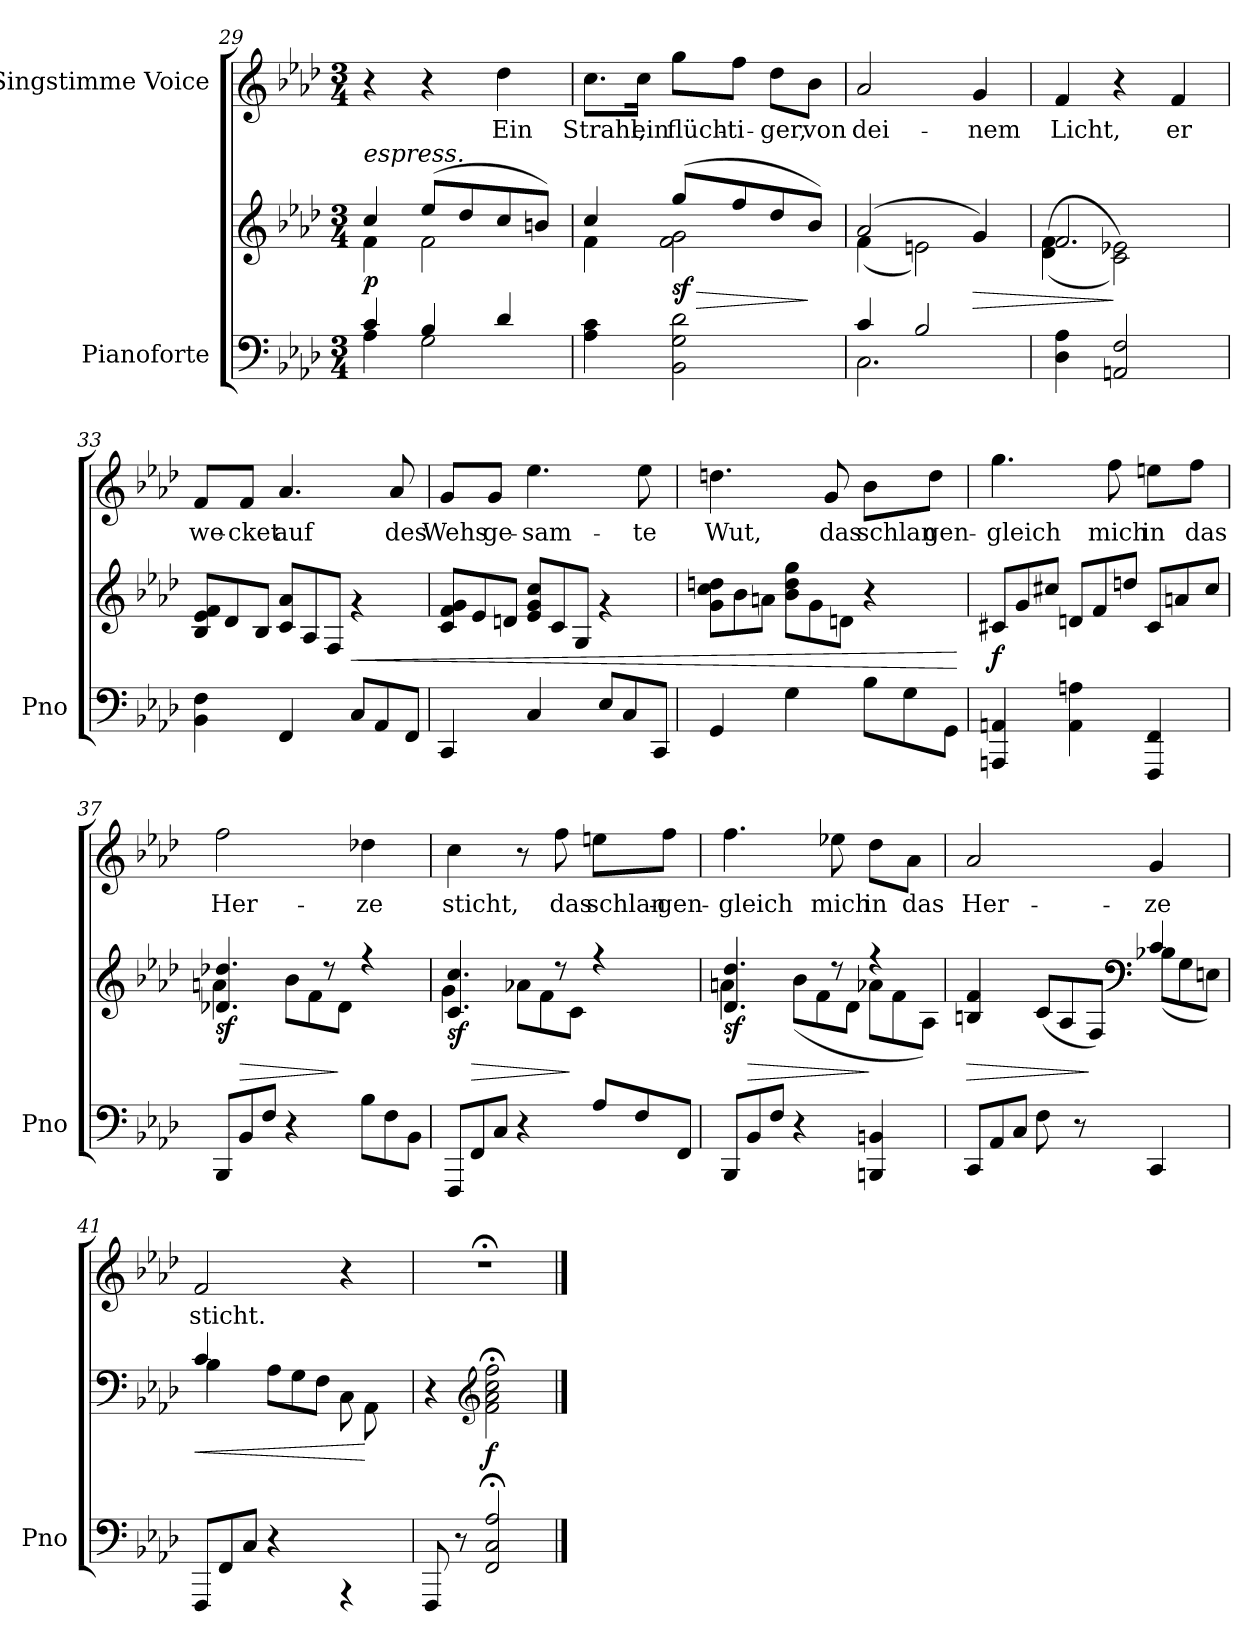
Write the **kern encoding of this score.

**kern	**kern	**dynam	**kern	**text
*part2	*part2	*part2	*part1	*part1
*staff3	*staff2	*staff2/3	*staff1	*staff1
*I"Pianoforte	*	*	*I"Singstimme Voice	*
*I'Pno	*	*	*	*
!!LO:PB:g=z
*clefF4	*clefG2	*	*clefG2	*
*k[b-e-a-d-]	*k[b-e-a-d-]	*	*k[b-e-a-d-]	*
*M3/4	*M3/4	*	*M3/4	*
=29	=29	=29	=29	=29
*^	*^	*	*	*
!	!	!LO:TX:a:i:t=espress.	!	!	!	!
!	!	!	!	!LO:DY:b	!	!
4c/	4A-\	4cc/	4f\	p	4r	.
4B-/	2G\	(>8ee-/L	2f\	.	4r	.
.	.	8dd-/	.	.	.	.
!	!	!	!	!	!	!LO:LY:b
4d-/	.	8cc/	.	.	4dd-\	Ein
.	.	8bn/J)	.	.	.	.
*v	*v	*	*	*	*	*
=30	=30	=30	=30	=30	=30
!	!	!	!	!	!LO:LY:b
4A-\ 4c\	4cc/	4f\	.	8.cc\L	Strahl,
!	!	!	!	!	!LO:LY:b
.	.	.	.	16cc\Jk	ein
!	!	!	!LO:HP:b	!	!LO:LY:b
!	!	!	!LO:DY:n=1:b	!	!
2BB-\ 2G\ 2d-\	(>8gg/L	2f\ 2g\	> sf	8gg\L	flüch-
!	!	!	!	!	!LO:LY:b
.	8ff/	.	.	8ff\J	-ti-
!	!	!	!	!	!LO:LY:b
.	8dd-/	.	.	8dd-\L	-ger,
!	!	!	!	!	!LO:LY:b
.	8b-/J)	.	]	8b-\J	von
=31	=31	=31	=31	=31	=31
*^	*	*	*	*	*
!	!	!	!	!	!	!LO:LY:b
4c/	2.C\	(>2a-/	(<4f\	.	2a-/	dei-
2B-/	.	.	2en\)	.	.	.
!	!	!	!	!LO:HP:b	!	!LO:LY:b
.	.	4g/)	.	>	4g/	-nem
*v	*v	*	*	*	*	*
=32	=32	=32	=32	=32	=32
!	!	!	!	!	!LO:LY:b
4D-\ 4A-\	2.f/	(<(<4d-\ 4f\	.	4f/	Licht,
2AAn/ 2F/	.	2c\ 2e-X\))	]	4r	.
!	!	!	!	!	!LO:LY:b
.	.	.	.	4f/	er
*	*v	*v	*	*	*
!!LO:LB:g=z
=33	=33	=33	=33	=33
*	*Xtuplet	*	*	*
!	!	!	!	!LO:LY:b
4BB-\ 4F\	(>12B-/ 12e-/ 12f/L	.	8f/L	we-
.	12d-/	.	.	.
!	!	!	!	!LO:LY:b
.	.	.	8f/J	-cket
.	12B-/J	.	.	.
!	!	!	!	!LO:LY:b
4FF/	12c/ 12a-/L	.	4.a-/	auf
.	12A-/	.	.	.
.	12F/J	.	.	.
*Xtuplet	*	*	*	*
!	!	!LO:HP:b	!	!
12C/L	4rg	<	.	.
12AA-/	.	.	.	.
!	!	!	!	!LO:LY:b
.	.	.	8a-/	des
12FF/J)	.	.	.	.
=34	=34	=34	=34	=34
!	!	!	!	!LO:LY:b
4CC/	(>12c/ 12f/ 12g/L	.	8g/L	Wehs
.	12e-/	.	.	.
!	!	!	!	!LO:LY:b
.	.	.	8g/J	ge-
.	12dn/J	.	.	.
!	!	!	!	!LO:LY:b
4C/	12e-/ 12g/ 12cc/L	.	4.ee-\	-sam-
.	12c/	.	.	.
.	12G/J	.	.	.
12E-/L	4rg	.	.	.
12C/	.	.	.	.
!	!	!	!	!LO:LY:b
.	.	.	8ee-\	-te
12CC/J)	.	.	.	.
=35	=35	=35	=35	=35
!	!	!	!	!LO:LY:b
4GG/	(>12g\ 12cc\ 12ddn\L	.	4.ddn\	Wut,
.	12b-\	.	.	.
.	12an\J	.	.	.
4G\	12b-\ 12dd\ 12gg\L	.	.	.
.	12g\	.	.	.
!	!	!	!	!LO:LY:b
.	.	.	8g/	das
.	12dn\J	.	.	.
!	!	!	!	!LO:LY:b
12B-\L	4r	.	8b-\L	schlan
12G\	.	.	.	.
!	!	!	!	!LO:LY:b
.	.	.	8dd\J	gen-
12GG\J)	.	.	.	.
.	.	[	.	.
!!LO:LB:g=z
=36	=36	=36	=36	=36
!	!	!LO:DY:b	!	!LO:LY:b
4AAAn/ 4AAn/	12c#X/L	f	4.gg\	-gleich
.	12g/	.	.	.
.	12cc#X/J	.	.	.
4AA\ 4An\	12dn/L	.	.	.
.	12f/	.	.	.
!	!	!	!	!LO:LY:b
.	.	.	8ff\	mich
.	12ddn/J	.	.	.
!	!	!	!	!LO:LY:b
4FFF/ 4FF/	12c#/L	.	8een\L	in
.	12an/	.	.	.
!	!	!	!	!LO:LY:b
.	.	.	8ff\J	das
.	12cc#/J	.	.	.
=37	=37	=37	=37	=37
!	!	!LO:HP:b	!	!LO:LY:b
*	*^	*	*	*
!	!	!	!LO:DY:n=1:b	!	!
12BBB-/L	4.d-X/ 4.dd-X/	4an\	> sf	2ff\	Her-
12BB-/	.	.	.	.	.
12F/J	.	.	.	.	.
4r	.	(>12b-\L	.	.	.
.	.	12f\	.	.	.
.	8r	.	.	.	.
.	.	12d-\J	]	.	.
!	!	!	!	!	!LO:LY:b
12B-\L	4rff	4ryy	.	4dd-X\	-ze
12F\	.	.	.	.	.
12BB-\J)	.	.	.	.	.
=38	=38	=38	=38	=38	=38
!	!	!	!LO:HP:b	!	!LO:LY:b
!	!	!	!LO:DY:n=1:b	!	!
12FFF/L	4.c/ 4.cc/	4g\	> sf	4cc\	sticht,
12FF/	.	.	.	.	.
12C/J	.	.	.	.	.
4r	.	(>12a-X\L	.	8r	.
.	.	12f\	.	.	.
!	!	!	!	!	!LO:LY:b
.	8r	.	.	8ff\	das
.	.	12c\J	]	.	.
!	!	!	!	!	!LO:LY:b
12A-/L	4rff	4ryy	.	8een\L	schlan-
12F/	.	.	.	.	.
!	!	!	!	!	!LO:LY:b
.	.	.	.	8ff\J	-gen-
12FF/J)	.	.	.	.	.
!!LO:LB:g=z
=39	=39	=39	=39	=39	=39
!	!	!	!LO:HP:b	!	!LO:LY:b
!	!	!	!LO:DY:n=1:b	!	!
12BBB-/L	4.d-/ 4.dd-/	4an\	> sf	4.ff\	-gleich
12BB-/	.	.	.	.	.
12F/J	.	.	.	.	.
4r	.	(<12b-\L	.	.	.
.	.	12f\	.	.	.
!	!	!	!	!	!LO:LY:b
.	8r	.	.	8ee-X\	mich
.	.	12d-\J	.	.	.
!	!	!	!	!	!LO:LY:b
4BBBn/ 4BBn/	4r	12a-X\L	]	8dd-\L	in
.	.	12f\	.	.	.
!	!	!	!	!	!LO:LY:b
.	.	.	.	8a-\J	das
.	.	12A-\J)	.	.	.
=40	=40	=40	=40	=40	=40
!	!	!	!LO:HP:b	!	!LO:LY:b
12CC/L	4Bn/ 4f/	2rffffyy	>	2a-/	Her-
12AA-/	.	.	.	.	.
12C/J	.	.	.	.	.
8F\	(>12c/L	.	.	.	.
.	12A-/	.	.	.	.
8r	.	.	.	.	.
.	12F/J)	.	]	.	.
*	*clefF4	*	*	*	*
!	!	!	!	!	!LO:LY:b
4CC/	4c/	(<12B-X\L	.	4g/	-ze
.	.	12G\	.	.	.
.	.	12En\J)	.	.	.
=41	=41	=41	=41	=41	=41
*^	*	*	*	*	*
!	!	!	!	!LO:HP:b	!	!LO:LY:b
3%2ryy	12FFF/L	4c/	4B-\	<	2f/	sticht.
.	12FF/	.	.	.	.	.
.	12C/J	.	.	.	.	.
.	4r	2rFyy	(>12A-\L	.	.	.
.	.	.	12G\	.	.	.
.	.	.	12F\J	.	.	.
.	4r	.	12C\L	.	4r	.
.	.	.	12AA-\	[	.	.
12FF/J)	.	.	12ryy	.	.	.
*v	*v	*	*	*	*	*
*	*v	*v	*	*	*
=42	=42	=42	=42	=42
8FFF/	4r	.	2.r;<	.
8r	.	.	.	.
*	*clefG2	*	*	*
!	!	!LO:DY:b	!	!
2FF/; 2C/; 2A-/;	2f\;< 2a-\;< 2cc\;< 2ff\;<	f	.	.
==	==	==	==	==
*-	*-	*-	*-	*-
